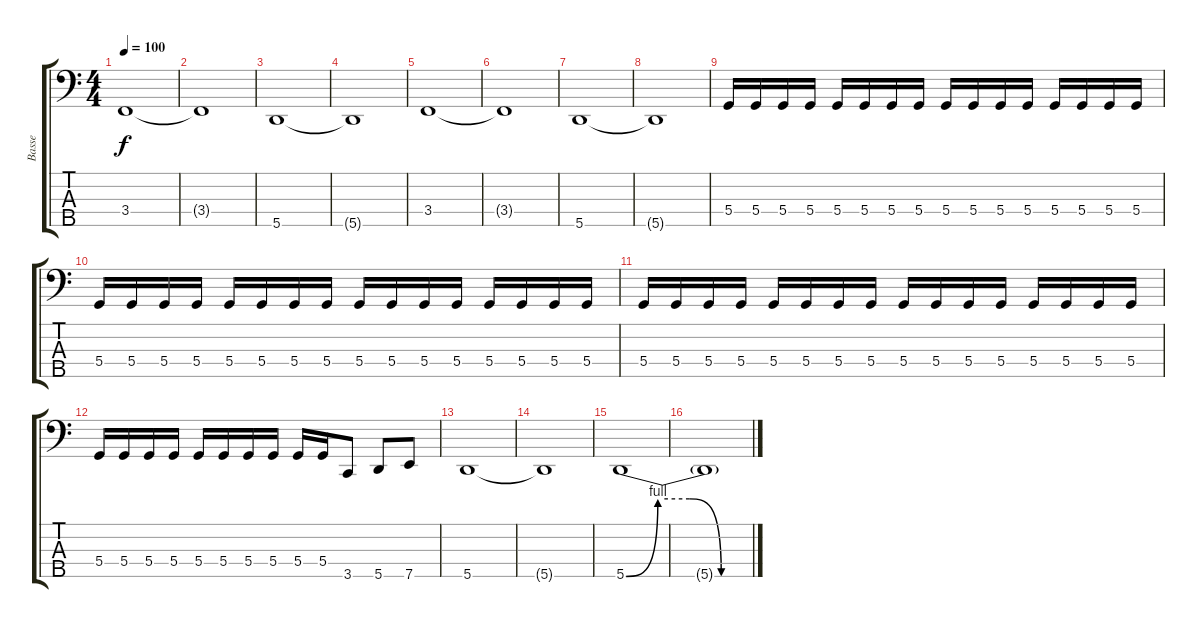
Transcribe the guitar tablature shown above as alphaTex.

\track ("Basse" "Basse") {instrument electricbassfinger}
\staff {score tabs}
\tuning (F2 C2 G1 D1 A0) {hide}
\ts (4 4)
\tempo 100
\clef f4
\ks c
3.4.1{dy f} |
3.4{t}.1 |
5.5.1 |
5.5{t}.1 |
3.4.1 |
3.4{t}.1 |
5.5.1 |
5.5{t}.1 |
5.4.16 5.4.16 5.4.16 5.4.16 5.4.16 5.4.16 5.4.16 5.4.16 5.4.16 5.4.16 5.4.16 5.4.16 5.4.16 5.4.16 5.4.16 5.4.16 |
5.4.16 5.4.16 5.4.16 5.4.16 5.4.16 5.4.16 5.4.16 5.4.16 5.4.16 5.4.16 5.4.16 5.4.16 5.4.16 5.4.16 5.4.16 5.4.16 |
5.4.16 5.4.16 5.4.16 5.4.16 5.4.16 5.4.16 5.4.16 5.4.16 5.4.16 5.4.16 5.4.16 5.4.16 5.4.16 5.4.16 5.4.16 5.4.16 |
5.4.16 5.4.16 5.4.16 5.4.16 5.4.16 5.4.16 5.4.16 5.4.16 5.4.16 5.4.16 3.5.8 5.5.8 7.5.8 |
5.5.1 |
5.5{t}.1 |
5.5{be (custom 0 0 15 4 30 4 45 0 60 0)}.1 |
5.5{t}.1
